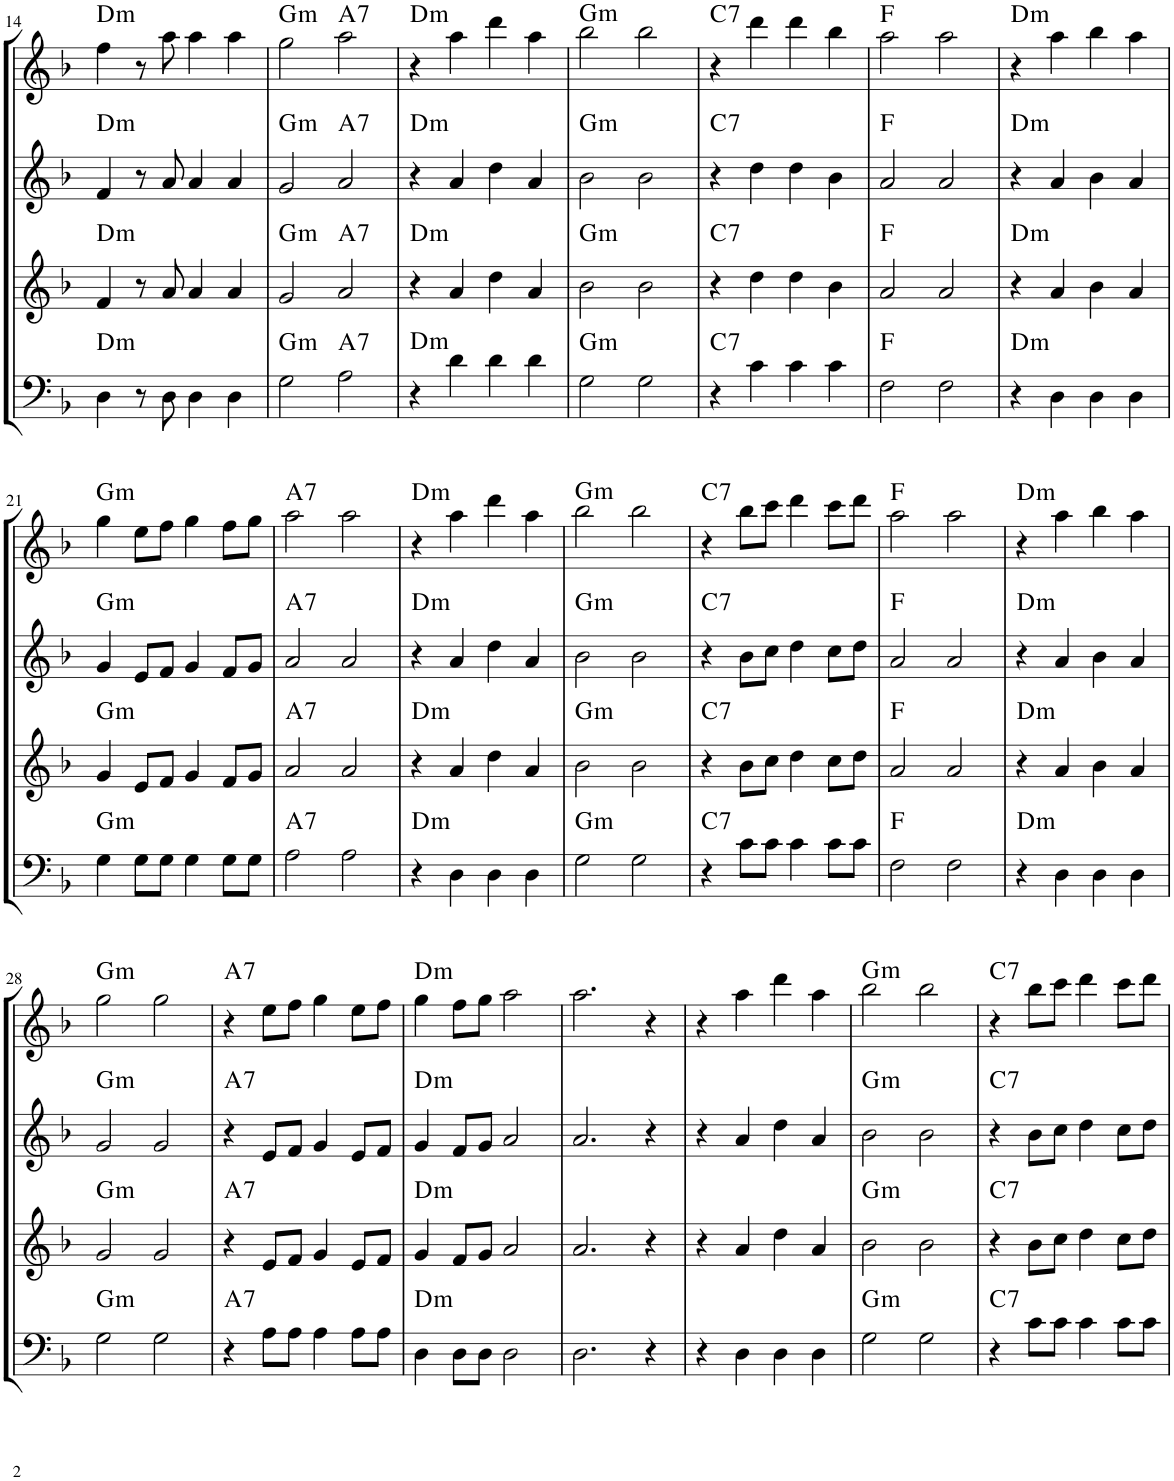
**kern	**harte	**kern	**harte	**kern	**harte	**kern	**harte
*part4	*part4	*part3	*part3	*part2	*part2	*part1	*part1
*staff4	*	*staff3	*	*staff2	*	*staff1	*
*I"Bassoon	*	*I"Bb Clarinet	*	*I"Oboe	*	*I"Flute	*
*I'Bsn	*	*I'Cl	*	*I'Ob	*	*I'Fl	*
!!LO:PB:g=z
*clefF4	*	*clefG2	*	*clefG2	*	*clefG2	*
*	*	*ITrd1c2	*	*	*	*	*
*k[b-]	*	*k[b-]	*	*k[b-]	*	*k[b-]	*
*M4/4	*	*M4/4	*	*M4/4	*	*M4/4	*
=14	=14	=14	=14	=14	=14	=14	=14
!	!LO:H:kt=m	!	!LO:H:kt=m	!	!LO:H:kt=m	!	!LO:H:kt=m
4D\	D:min	4f/	D:min	4f/	D:min	4ff\	D:min
8r	.	8r	.	8r	.	8r	.
8D\	.	8a/	.	8a/	.	8aa\	.
4D\	.	4a/	.	4a/	.	4aa\	.
4D\	.	4a/	.	4a/	.	4aa\	.
=15	=15	=15	=15	=15	=15	=15	=15
!	!LO:H:kt=m	!	!LO:H:kt=m	!	!LO:H:kt=m	!	!LO:H:kt=m
2G\	G:min	2g/	G:min	2g/	G:min	2gg\	G:min
!	!LO:H:kt=7	!	!LO:H:kt=7	!	!LO:H:kt=7	!	!LO:H:kt=7
2A\	A:7	2a/	A:7	2a/	A:7	2aa\	A:7
=16	=16	=16	=16	=16	=16	=16	=16
!	!LO:H:kt=m	!	!LO:H:kt=m	!	!LO:H:kt=m	!	!LO:H:kt=m
4r	D:min	4r	D:min	4r	D:min	4r	D:min
4d\	.	4a/	.	4a/	.	4aa\	.
4d\	.	4dd\	.	4dd\	.	4ddd\	.
4d\	.	4a/	.	4a/	.	4aa\	.
=17	=17	=17	=17	=17	=17	=17	=17
!	!LO:H:kt=m	!	!LO:H:kt=m	!	!LO:H:kt=m	!	!LO:H:kt=m
2G\	G:min	2b-\	G:min	2b-\	G:min	2bb-\	G:min
2G\	.	2b-\	.	2b-\	.	2bb-\	.
=18	=18	=18	=18	=18	=18	=18	=18
!	!LO:H:kt=7	!	!LO:H:kt=7	!	!LO:H:kt=7	!	!LO:H:kt=7
4r	C:7	4r	C:7	4r	C:7	4r	C:7
4c\	.	4dd\	.	4dd\	.	4ddd\	.
4c\	.	4dd\	.	4dd\	.	4ddd\	.
4c\	.	4b-\	.	4b-\	.	4bb-\	.
=19	=19	=19	=19	=19	=19	=19	=19
2F\	F:maj	2a/	F:maj	2a/	F:maj	2aa\	F:maj
2F\	.	2a/	.	2a/	.	2aa\	.
=20	=20	=20	=20	=20	=20	=20	=20
!	!LO:H:kt=m	!	!LO:H:kt=m	!	!LO:H:kt=m	!	!LO:H:kt=m
4r	D:min	4r	D:min	4r	D:min	4r	D:min
4D\	.	4a/	.	4a/	.	4aa\	.
4D\	.	4b-\	.	4b-\	.	4bb-\	.
4D\	.	4a/	.	4a/	.	4aa\	.
!!LO:LB:g=z
=21	=21	=21	=21	=21	=21	=21	=21
!	!LO:H:kt=m	!	!LO:H:kt=m	!	!LO:H:kt=m	!	!LO:H:kt=m
4G\	G:min	4g/	G:min	4g/	G:min	4gg\	G:min
8G\L	.	8e/L	.	8e/L	.	8ee\L	.
8G\J	.	8f/J	.	8f/J	.	8ff\J	.
4G\	.	4g/	.	4g/	.	4gg\	.
8G\L	.	8f/L	.	8f/L	.	8ff\L	.
8G\J	.	8g/J	.	8g/J	.	8gg\J	.
=22	=22	=22	=22	=22	=22	=22	=22
!	!LO:H:kt=7	!	!LO:H:kt=7	!	!LO:H:kt=7	!	!LO:H:kt=7
2A\	A:7	2a/	A:7	2a/	A:7	2aa\	A:7
2A\	.	2a/	.	2a/	.	2aa\	.
=23	=23	=23	=23	=23	=23	=23	=23
!	!LO:H:kt=m	!	!LO:H:kt=m	!	!LO:H:kt=m	!	!LO:H:kt=m
4r	D:min	4r	D:min	4r	D:min	4r	D:min
4D\	.	4a/	.	4a/	.	4aa\	.
4D\	.	4dd\	.	4dd\	.	4ddd\	.
4D\	.	4a/	.	4a/	.	4aa\	.
=24	=24	=24	=24	=24	=24	=24	=24
!	!LO:H:kt=m	!	!LO:H:kt=m	!	!LO:H:kt=m	!	!LO:H:kt=m
2G\	G:min	2b-\	G:min	2b-\	G:min	2bb-\	G:min
2G\	.	2b-\	.	2b-\	.	2bb-\	.
=25	=25	=25	=25	=25	=25	=25	=25
!	!LO:H:kt=7	!	!LO:H:kt=7	!	!LO:H:kt=7	!	!LO:H:kt=7
4r	C:7	4r	C:7	4r	C:7	4r	C:7
8c\L	.	8b-\L	.	8b-\L	.	8bb-\L	.
8c\J	.	8cc\J	.	8cc\J	.	8ccc\J	.
4c\	.	4dd\	.	4dd\	.	4ddd\	.
8c\L	.	8cc\L	.	8cc\L	.	8ccc\L	.
8c\J	.	8dd\J	.	8dd\J	.	8ddd\J	.
=26	=26	=26	=26	=26	=26	=26	=26
2F\	F:maj	2a/	F:maj	2a/	F:maj	2aa\	F:maj
2F\	.	2a/	.	2a/	.	2aa\	.
=27	=27	=27	=27	=27	=27	=27	=27
!	!LO:H:kt=m	!	!LO:H:kt=m	!	!LO:H:kt=m	!	!LO:H:kt=m
4r	D:min	4r	D:min	4r	D:min	4r	D:min
4D\	.	4a/	.	4a/	.	4aa\	.
4D\	.	4b-\	.	4b-\	.	4bb-\	.
4D\	.	4a/	.	4a/	.	4aa\	.
!!LO:LB:g=z
=28	=28	=28	=28	=28	=28	=28	=28
!	!LO:H:kt=m	!	!LO:H:kt=m	!	!LO:H:kt=m	!	!LO:H:kt=m
2G\	G:min	2g/	G:min	2g/	G:min	2gg\	G:min
2G\	.	2g/	.	2g/	.	2gg\	.
=29	=29	=29	=29	=29	=29	=29	=29
!	!LO:H:kt=7	!	!LO:H:kt=7	!	!LO:H:kt=7	!	!LO:H:kt=7
4r	A:7	4r	A:7	4r	A:7	4r	A:7
8A\L	.	8e/L	.	8e/L	.	8ee\L	.
8A\J	.	8f/J	.	8f/J	.	8ff\J	.
4A\	.	4g/	.	4g/	.	4gg\	.
8A\L	.	8e/L	.	8e/L	.	8ee\L	.
8A\J	.	8f/J	.	8f/J	.	8ff\J	.
=30	=30	=30	=30	=30	=30	=30	=30
!	!LO:H:kt=m	!	!LO:H:kt=m	!	!LO:H:kt=m	!	!LO:H:kt=m
4D\	D:min	4g/	D:min	4g/	D:min	4gg\	D:min
8D\L	.	8f/L	.	8f/L	.	8ff\L	.
8D\J	.	8g/J	.	8g/J	.	8gg\J	.
2D\	.	2a/	.	2a/	.	2aa\	.
=31	=31	=31	=31	=31	=31	=31	=31
2.D\	.	2.a/	.	2.a/	.	2.aa\	.
4r	.	4r	.	4r	.	4r	.
=32	=32	=32	=32	=32	=32	=32	=32
4r	.	4r	.	4r	.	4r	.
4D\	.	4a/	.	4a/	.	4aa\	.
4D\	.	4dd\	.	4dd\	.	4ddd\	.
4D\	.	4a/	.	4a/	.	4aa\	.
=33	=33	=33	=33	=33	=33	=33	=33
!	!LO:H:kt=m	!	!LO:H:kt=m	!	!LO:H:kt=m	!	!LO:H:kt=m
2G\	G:min	2b-\	G:min	2b-\	G:min	2bb-\	G:min
2G\	.	2b-\	.	2b-\	.	2bb-\	.
=34	=34	=34	=34	=34	=34	=34	=34
!	!LO:H:kt=7	!	!LO:H:kt=7	!	!LO:H:kt=7	!	!LO:H:kt=7
4r	C:7	4r	C:7	4r	C:7	4r	C:7
8c\L	.	8b-\L	.	8b-\L	.	8bb-\L	.
8c\J	.	8cc\J	.	8cc\J	.	8ccc\J	.
4c\	.	4dd\	.	4dd\	.	4ddd\	.
8c\L	.	8cc\L	.	8cc\L	.	8ccc\L	.
8c\J	.	8dd\J	.	8dd\J	.	8ddd\J	.
=	=	=	=	=	=	=	=
*-	*-	*-	*-	*-	*-	*-	*-
